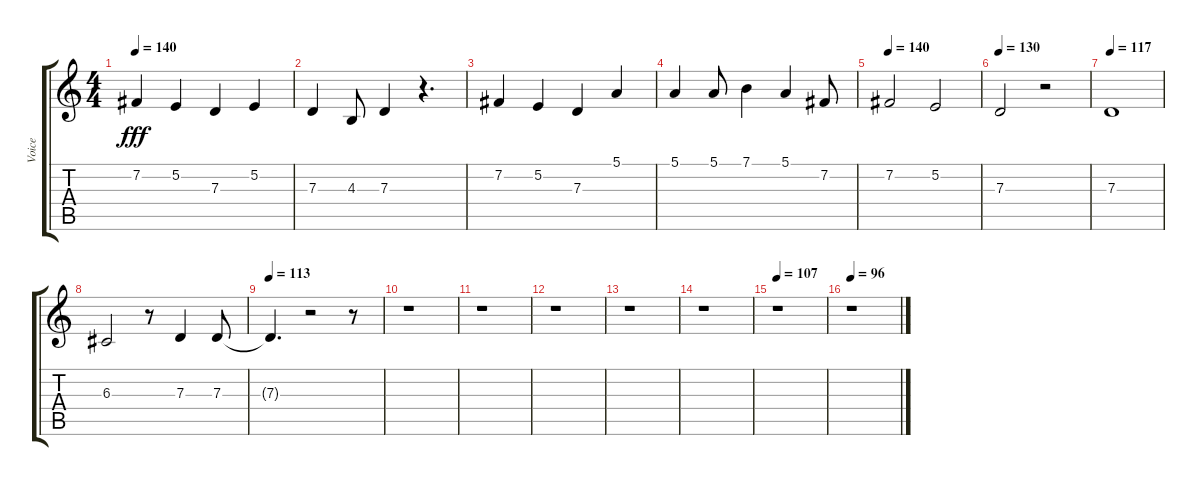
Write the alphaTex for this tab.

\track ("Voice" "Voice") {instrument shakuhachi}
\staff {score tabs}
\tuning (E4 B3 G3 D3 A2 E2) {hide}
\ts (4 4)
\tempo 140
\clef g2
\ks c
7.2.4{dy fff} 5.2.4 7.3.4 5.2.4 |
7.3.4 4.3.8 7.3.4 r.4{d} |
7.2.4 5.2.4 7.3.4 5.1.4 |
5.1.4 5.1.8 7.1.4 5.1.4 7.2.8 |
\tempo 140
7.2.2 5.2.2 |
\tempo 130
7.3.2 r.2 |
\tempo 117
7.3.1 |
6.3.2 r.8 7.3.4 7.3.8 |
\tempo 113
7.3{t}.4{d} r.2 r.8 |
r.1 |
r.1 |
r.1 |
r.1 |
r.1 |
\tempo 107
r.1 |
\tempo 96
r.1
